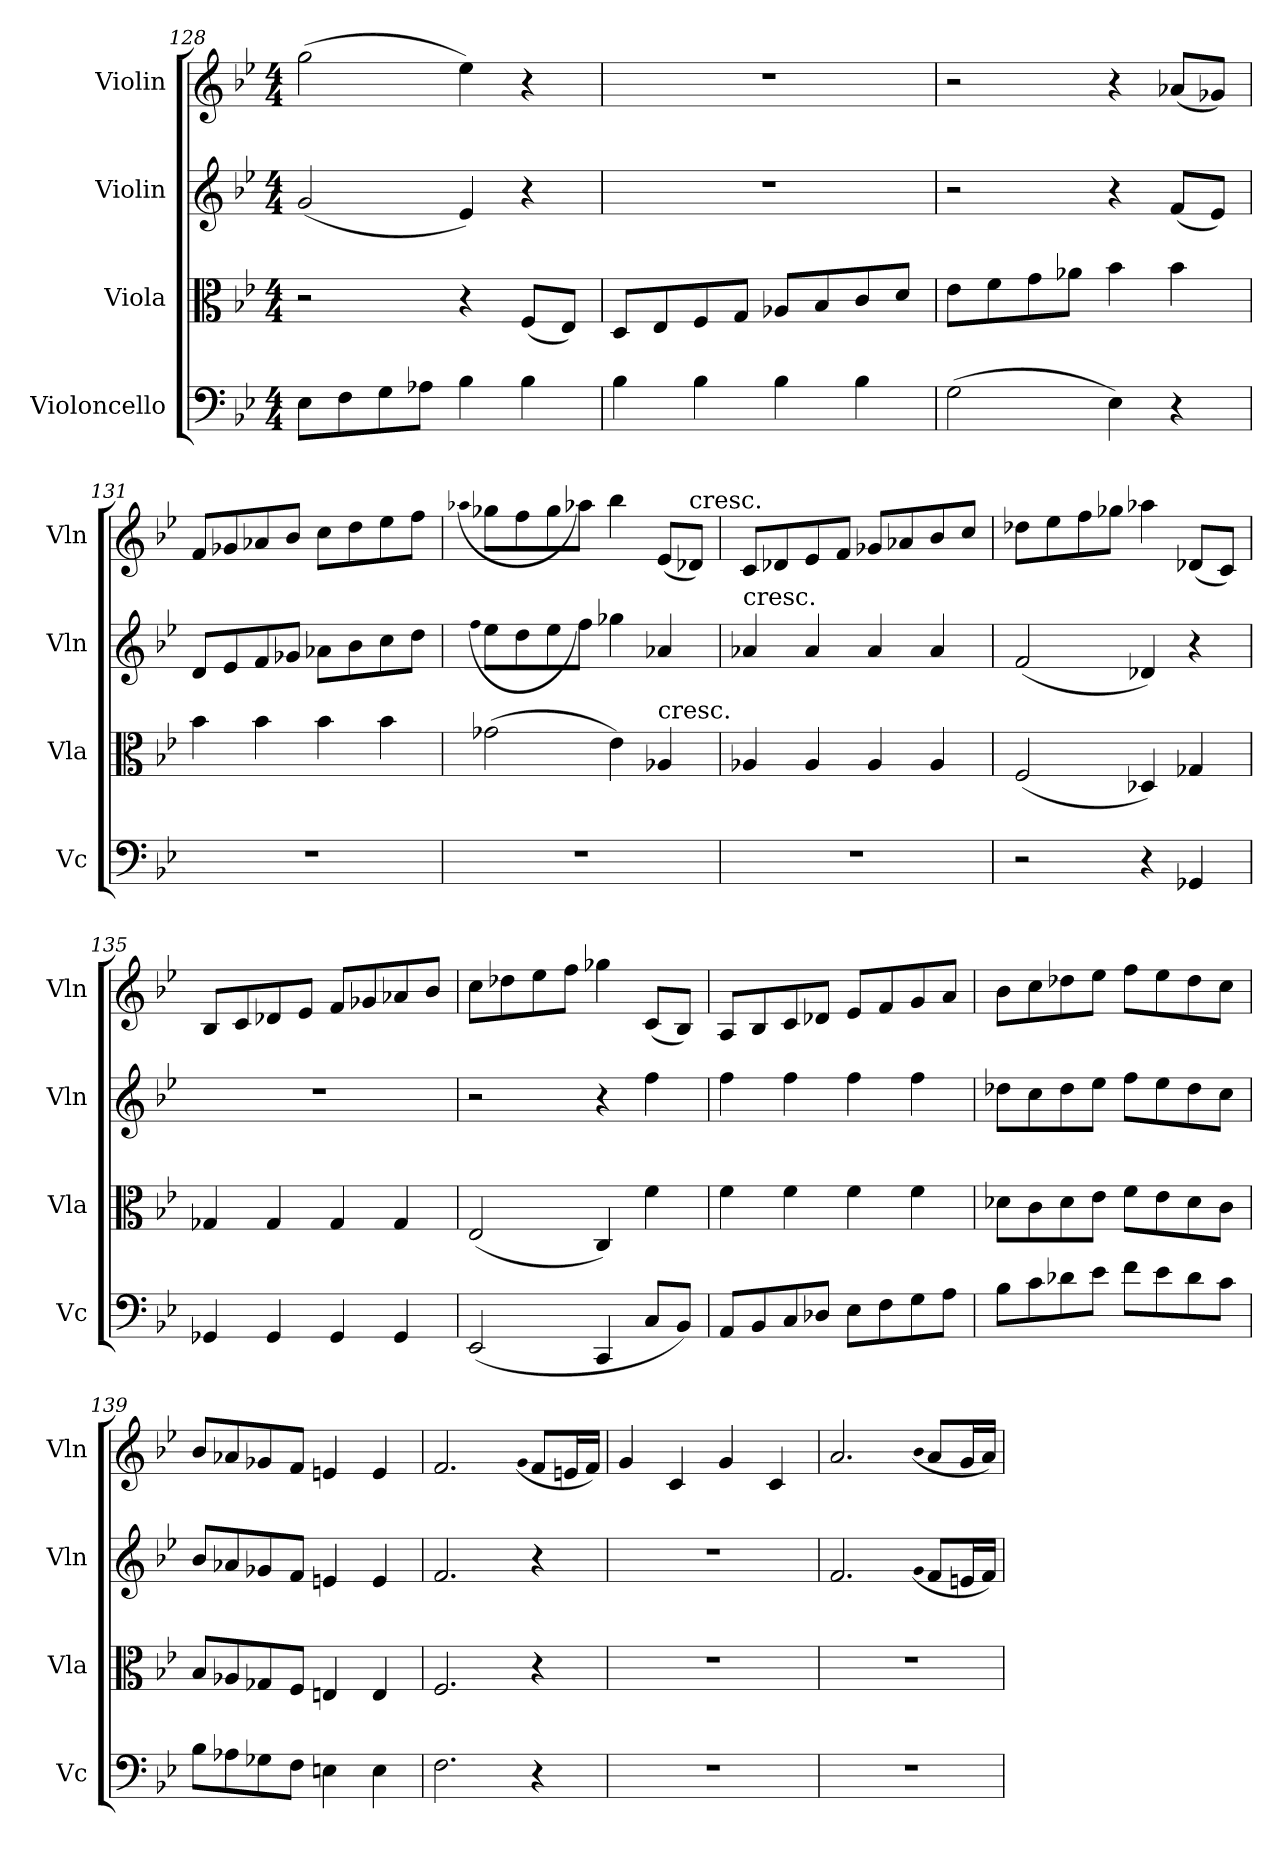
**kern	**kern	**kern	**kern
*part4	*part3	*part2	*part1
*staff4	*staff3	*staff2	*staff1
*I"Violoncello	*I"Viola	*I"Violin	*I"Violin
*I'Vc	*I'Vla	*I'Vln	*I'Vln
*clefF4	*clefC3	*clefG2	*clefG2
*k[b-e-]	*k[b-e-]	*k[b-e-]	*k[b-e-]
*B-:	*B-:	*B-:	*B-:
*M4/4	*M4/4	*M4/4	*M4/4
=128	=128	=128	=128
8E-\L	2r	(2g/	(2gg\
8F\	.	.	.
8G\	.	.	.
8A-X\J	.	.	.
4B-\	4r	4e-/)	4ee-\)
4B-\	(8F/L	4r	4r
.	8E-/J)	.	.
=129	=129	=129	=129
4B-\	8D/L	1r	1r
.	8E-/	.	.
4B-\	8F/	.	.
.	8G/J	.	.
4B-\	8A-X/L	.	.
.	8B-/	.	.
4B-\	8c/	.	.
.	8d/J	.	.
=130	=130	=130	=130
(2G\	8e-\L	2r	2r
.	8f\	.	.
.	8g\	.	.
.	8a-X\J	.	.
4E-\)	4b-\	4r	4r
4r	4b-\	(8f/L	(8a-X/L
.	.	8e-/J)	8g-X/J)
=131	=131	=131	=131
1r	4b-\	8d/L	8f/L
.	.	8e-/	8g-X/
.	4b-\	8f/	8a-X/
.	.	8g-X/J	8b-/J
.	4b-\	8a-X\L	8cc\L
.	.	8b-\	8dd\
.	4b-\	8cc\	8ee-\
.	.	8dd\J	8ff\J
=132	=132	=132	=132
.	.	(qff	(qaa-X
1r	(2g-X\	8ee-\L	8gg-X\L
.	.	8dd\	8ff\
.	.	8ee-\	8gg-\
.	.	8ff\J)	8aa-X\J)
.	4e-\)	4gg-X\	4bb-\
!	!LO:TX:t=cresc.	!	!
.	4A-X/	4a-X/	(8e-/L
!	!	!	!LO:TX:t=cresc.
.	.	.	8d-X/J)
=133	=133	=133	=133
!	!	!LO:TX:t=cresc.	!
1r	4A-X/	4a-X/	8c/L
.	.	.	8d-X/
.	4A-/	4a-/	8e-/
.	.	.	8f/J
.	4A-/	4a-/	8g-X/L
.	.	.	8a-X/
.	4A-/	4a-/	8b-/
.	.	.	8cc/J
=134	=134	=134	=134
2r	(2F/	(2f/	8dd-X\L
.	.	.	8ee-\
.	.	.	8ff\
.	.	.	8gg-X\J
4r	4D-X/)	4d-X/)	4aa-X\
4GG-X/	4G-X/	4r	(8d-X/L
.	.	.	8c/J)
=135	=135	=135	=135
4GG-X/	4G-X/	1r	8B-/L
.	.	.	8c/
4GG-/	4G-/	.	8d-X/
.	.	.	8e-/J
4GG-/	4G-/	.	8f/L
.	.	.	8g-X/
4GG-/	4G-/	.	8a-X/
.	.	.	8b-/J
=136	=136	=136	=136
(2EE-/	(2E-/	2r	8cc\L
.	.	.	8dd-X\
.	.	.	8ee-\
.	.	.	8ff\J
4CC/	4C/)	4r	4gg-X\
8C/L	4f\	4ff\	(8c/L
8BB-/J)	.	.	8B-/J)
=137	=137	=137	=137
8AA/L	4f\	4ff\	8A/L
8BB-/	.	.	8B-/
8C/	4f\	4ff\	8c/
8D-X/J	.	.	8d-X/J
8E-\L	4f\	4ff\	8e-/L
8F\	.	.	8f/
8G\	4f\	4ff\	8g/
8A\J	.	.	8a/J
=138	=138	=138	=138
8B-\L	8d-X\L	8dd-X\L	8b-\L
8c\	8c\	8cc\	8cc\
8d-X\	8d-\	8dd-\	8dd-X\
8e-\J	8e-\J	8ee-\J	8ee-\J
8f\L	8f\L	8ff\L	8ff\L
8e-\	8e-\	8ee-\	8ee-\
8d-\	8d-\	8dd-\	8dd-\
8c\J	8c\J	8cc\J	8cc\J
=139	=139	=139	=139
8B-\L	8B-/L	8b-/L	8b-/L
8A-X\	8A-X/	8a-X/	8a-X/
8G-X\	8G-X/	8g-X/	8g-X/
8F\J	8F/J	8f/J	8f/J
4En\	4En/	4en/	4en/
4E\	4E/	4e/	4e/
=140	=140	=140	=140
2.F\	2.F/	2.f/	2.f/
.	.	.	(qg
4r	4r	4r	8f/L
.	.	.	16en/L
.	.	.	16f/JJ)
=141	=141	=141	=141
1r	1r	1r	4g/
.	.	.	4c/
.	.	.	4g/
.	.	.	4c/
=142	=142	=142	=142
1r	1r	2.f/	2.a/
.	.	(qg	(qb-
.	.	8f/L	8a/L
.	.	16en/L	16g/L
.	.	16f/JJ)	16a/JJ)
=	=	=	=
*-	*-	*-	*-
